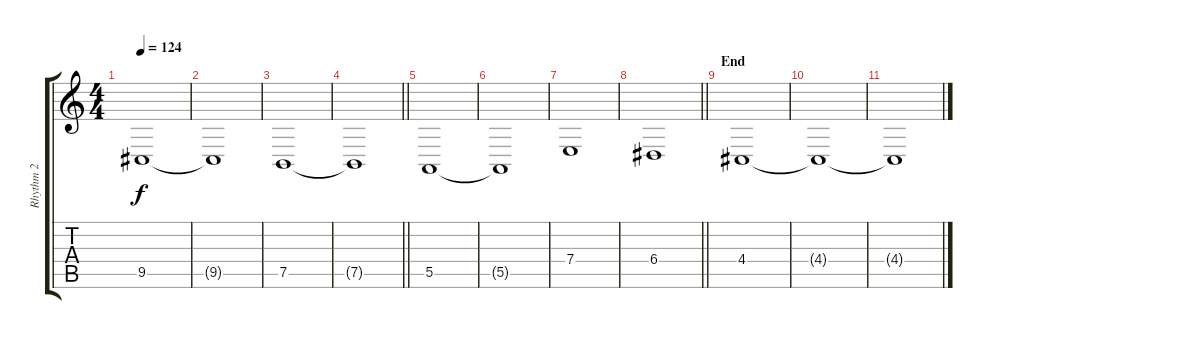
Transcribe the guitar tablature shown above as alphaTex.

\track ("Rhythm 2" "Rhythm 2") {instrument stringensemble1}
\staff {score tabs}
\tuning (B3 Gb3 D3 A2 E2 B1) {hide}
\ts (4 4)
\section ("" "")
\tempo 124
\clef g2
\ks c
9.5.1{dy f} |
9.5{t}.1 |
7.5.1 |
\barLineRight lightlight
7.5{t}.1 |
\section ("" "")
5.5.1 |
5.5{t}.1 |
7.4.1 |
\barLineRight lightlight
6.4.1 |
\section ("" "End")
4.4.1 |
4.4{t}.1 |
4.4{t}.1
